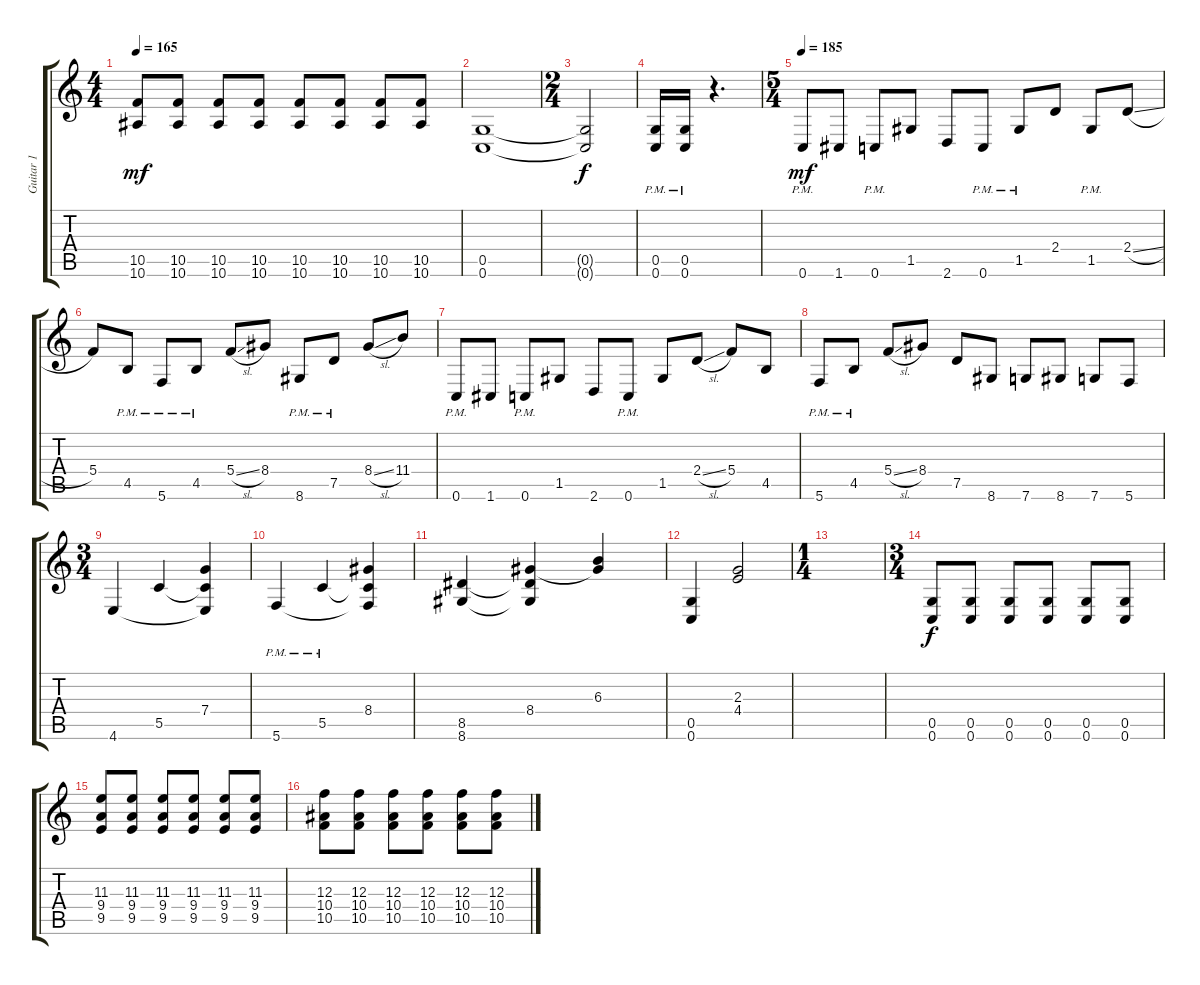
\track ("Guitar 1" "Guitar 1") {instrument distortionguitar}
\staff {score tabs}
\tuning (D4 A3 F3 C3 G2 C2) {hide}
\ts (4 4)
\tempo 165
\clef g2
\ks c
(10.5 10.6).8{dy mf} (10.5 10.6).8 (10.5 10.6).8 (10.5 10.6).8 (10.5 10.6).8 (10.5 10.6).8 (10.5 10.6).8 (10.5 10.6).8 |
(0.5 0.6).1 |
\ts (2 4)
(0.5{t} 0.6{t}).2{dy f} |
(0.5{pm} 0.6{pm}).16 (0.5{pm} 0.6{pm}).16 r.4{d} |
\ts (5 4)
\tempo 185
0.6{pm}.8{dy mf} 1.6.8 0.6{pm}.8 1.5.8 2.6.8 0.6{pm}.8 1.5{pm}.8 2.4.8 1.5{pm}.8 2.4{sl}.8 |
5.4.8 4.5{pm}.8 5.6{pm}.8 4.5{pm}.8 5.4{sl}.8 8.4.8 8.6{pm}.8 7.5{pm}.8 8.4{sl}.8 11.4.8 |
0.6{pm}.8 1.6.8 0.6{pm}.8 1.5.8 2.6.8 0.6{pm}.8 1.5.8 2.4{sl}.8 5.4.8 4.5.8 |
5.6{pm}.8 4.5{pm}.8 5.4{sl}.8 8.4.8 7.5.8 8.6.8 7.6.8 8.6.8 7.6.8 5.6.8 |
\ts (3 4)
4.6.4 5.5.4 (7.4 5.5{t} 4.6{t}).4 |
5.6{pm}.4 5.5{pm}.4 (8.4 5.5{t} 5.6{t}).4 |
(8.5 8.6).4 (8.4 8.5{t} 8.6{t}).4 (6.3 8.4{t}).4 |
(0.5 0.6).4 (2.3 4.4).2 |
\ts (1 4)
|
\ts (3 4)
(0.5 0.6).8{dy f} (0.5 0.6).8 (0.5 0.6).8 (0.5 0.6).8 (0.5 0.6).8 (0.5 0.6).8 |
(11.3 9.4 9.5).8 (11.3 9.4 9.5).8 (11.3 9.4 9.5).8 (11.3 9.4 9.5).8 (11.3 9.4 9.5).8 (11.3 9.4 9.5).8 |
(12.3 10.4 10.5).8 (12.3 10.4 10.5).8 (12.3 10.4 10.5).8 (12.3 10.4 10.5).8 (12.3 10.4 10.5).8 (12.3 10.4 10.5).8
